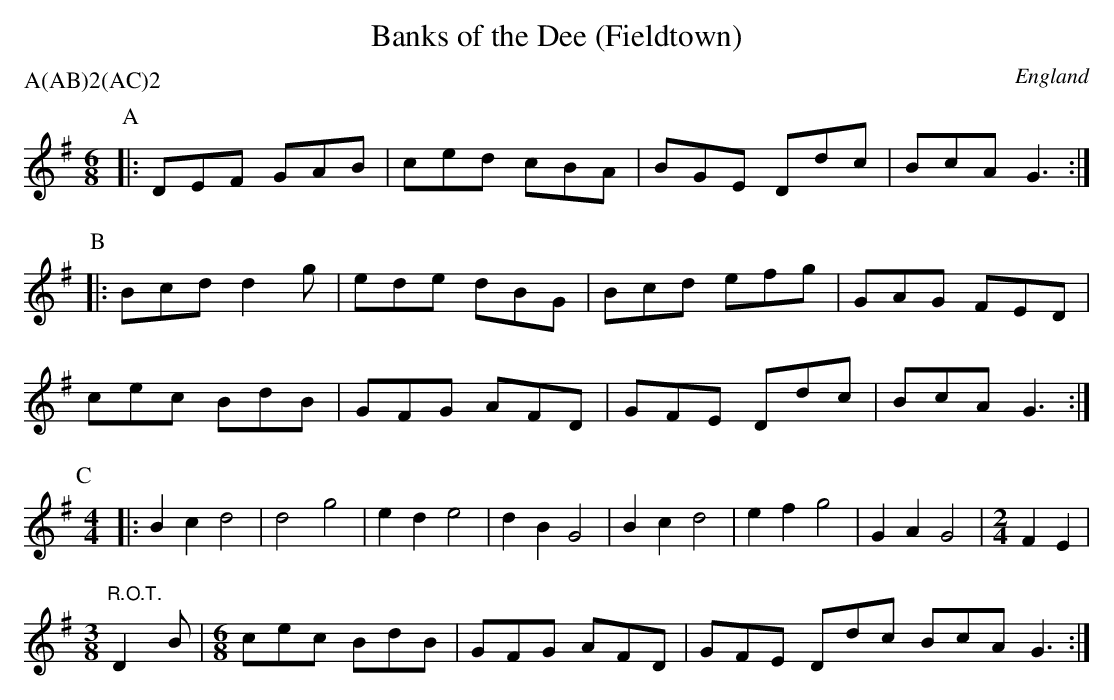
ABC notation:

X:1
T:Banks of the Dee (Fieldtown)
O:England
L:1/8
M:6/8
P:A(AB)2(AC)2
K:G major
P:A
|: DEF GAB| ced cBA| BGE Ddc| BcA G3:|
P:B
|: Bcd d2g| ede dBG| Bcd efg| GAG FED|
cec BdB| GFG AFD| GFE Ddc| BcA G3:|
P:C
[M:4/4]|: B2 c2 d4| d4 g4 | e2 d2 e4 | d2 B2 G4 | B2 c2 d4 | e2 f2 g4 | G2 A2 G4 |[M:2/4]F2 E2 |
[M:3/8]"R.O.T." D2 B |[M:6/8]cec BdB | GFG AFD | GFE Ddc BcA G3 :|
